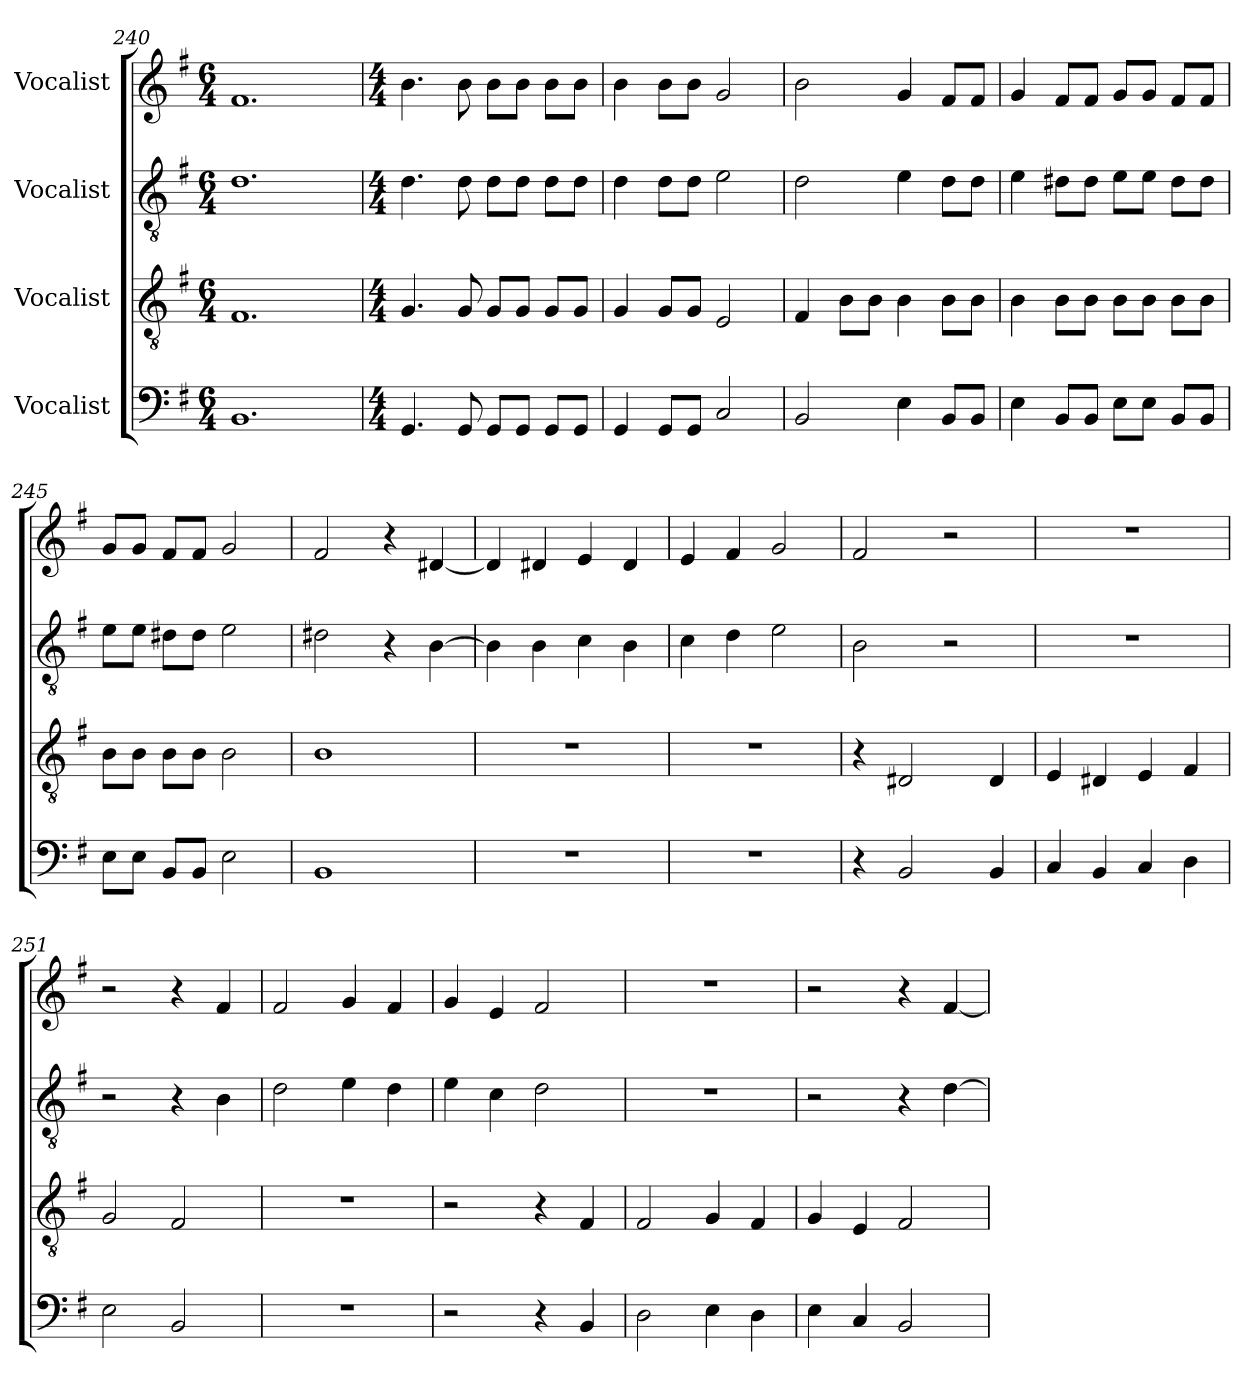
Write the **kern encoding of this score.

**kern	**kern	**kern	**kern
*part4	*part3	*part2	*part1
*staff4	*staff3	*staff2	*staff1
*I"Vocalist	*I"Vocalist	*I"Vocalist	*I"Vocalist
*clefF4	*clefGv2	*clefGv2	*clefG2
*k[f#]	*k[f#]	*k[f#]	*k[f#]
*M6/4	*M6/4	*M6/4	*M6/4
=240	=240	=240	=240
1.BB	1.F#	1.d	1.f#
=241	=241	=241	=241
*M4/4	*M4/4	*M4/4	*M4/4
4.GG/	4.G/	4.d\	4.b\
8GG/	8G/	8d\	8b\
8GG/L	8G/L	8d\L	8b\L
8GG/J	8G/J	8d\J	8b\J
8GG/L	8G/L	8d\L	8b\L
8GG/J	8G/J	8d\J	8b\J
=242	=242	=242	=242
4GG/	4G/	4d\	4b\
8GG/L	8G/L	8d\L	8b\L
8GG/J	8G/J	8d\J	8b\J
2C/	2E/	2e\	2g/
=243	=243	=243	=243
2BB/	4F#/	2d\	2b\
.	8B\L	.	.
.	8B\J	.	.
4E\	4B\	4e\	4g/
8BB/L	8B\L	8d\L	8f#/L
8BB/J	8B\J	8d\J	8f#/J
=244	=244	=244	=244
4E\	4B\	4e\	4g/
8BB/L	8B\L	8d#X\L	8f#/L
8BB/J	8B\J	8d#\J	8f#/J
8E\L	8B\L	8e\L	8g/L
8E\J	8B\J	8e\J	8g/J
8BB/L	8B\L	8d#\L	8f#/L
8BB/J	8B\J	8d#\J	8f#/J
=245	=245	=245	=245
8E\L	8B\L	8e\L	8g/L
8E\J	8B\J	8e\J	8g/J
8BB/L	8B\L	8d#X\L	8f#/L
8BB/J	8B\J	8d#\J	8f#/J
2E\	2B\	2e\	2g/
=246	=246	=246	=246
1BB	1B	2d#X\	2f#/
.	.	4r	4r
.	.	[4B\	[4d#X/
=247	=247	=247	=247
1r	1r	4B\]	4d#/]
.	.	4B\	4d#X/
.	.	4c\	4e/
.	.	4B\	4d#/
=248	=248	=248	=248
1r	1r	4c\	4e/
.	.	4d\	4f#/
.	.	2e\	2g/
=249	=249	=249	=249
4r	4r	2B\	2f#/
2BB/	2D#X/	.	.
.	.	2r	2r
4BB/	4D#/	.	.
=250	=250	=250	=250
4C/	4E/	1r	1r
4BB/	4D#X/	.	.
4C/	4E/	.	.
4D\	4F#/	.	.
=251	=251	=251	=251
2E\	2G/	2r	2r
2BB/	2F#/	4r	4r
.	.	4B\	4f#/
=252	=252	=252	=252
1r	1r	2d\	2f#/
.	.	4e\	4g/
.	.	4d\	4f#/
=253	=253	=253	=253
2r	2r	4e\	4g/
.	.	4c\	4e/
4r	4r	2d\	2f#/
4BB/	4F#/	.	.
=254	=254	=254	=254
2D\	2F#/	1r	1r
4E\	4G/	.	.
4D\	4F#/	.	.
=255	=255	=255	=255
4E\	4G/	2r	2r
4C/	4E/	.	.
2BB/	2F#/	4r	4r
.	.	[4d\	[4f#/
=	=	=	=
*-	*-	*-	*-
